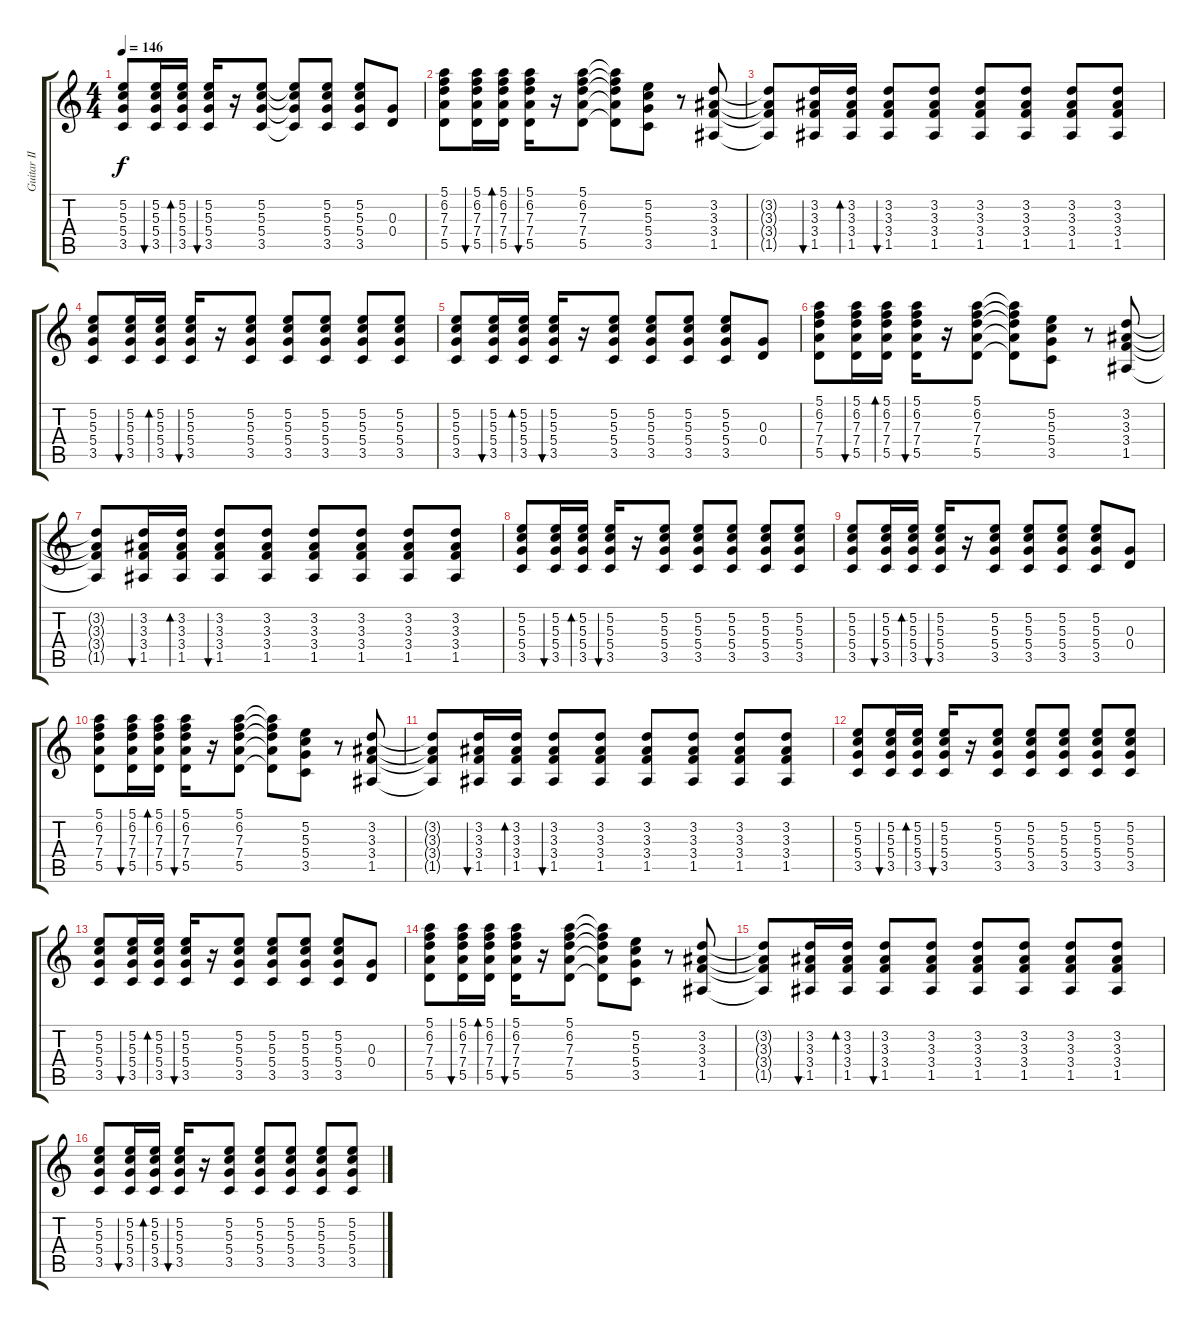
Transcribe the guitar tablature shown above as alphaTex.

\track ("Guitar II" "Guitar II") {instrument electricguitarjazz}
\staff {score tabs}
\tuning (E4 B3 G3 D3 A2 E2) {hide}
\ts (4 4)
\tempo 146
\clef g2
\ks c
(5.2 5.3 5.4 3.5).8{dy f} (5.2 5.3 5.4 3.5).16{bu 120} (5.2 5.3 5.4 3.5).16{bd 120} (5.2 5.3 5.4 3.5).16{bu 120} r.16 (5.2 5.3 5.4 3.5).8 (5.2{t} 5.3{t} 5.4{t} 3.5{t}).8 (5.2 5.3 5.4 3.5).8 (5.2 5.3 5.4 3.5).8 (0.3 0.4).8 |
(5.1 6.2 7.3 7.4 5.5).8 (5.1 6.2 7.3 7.4 5.5).16{bu 120} (5.1 6.2 7.3 7.4 5.5).16{bd 120} (5.1 6.2 7.3 7.4 5.5).16{bu 120} r.16 (5.1 6.2 7.3 7.4 5.5).8 (5.1{t} 6.2{t} 7.3{t} 7.4{t} 5.5{t}).8 (5.2 5.3 5.4 3.5).8 r.8 (3.2 3.3 3.4 1.5).8 |
(3.2{t} 3.3{t} 3.4{t} 1.5{t}).8 (3.2 3.3 3.4 1.5).16{bu 120} (3.2 3.3 3.4 1.5).16{bd 120} (3.2 3.3 3.4 1.5).8{bu 120} (3.2 3.3 3.4 1.5).8 (3.2 3.3 3.4 1.5).8 (3.2 3.3 3.4 1.5).8 (3.2 3.3 3.4 1.5).8 (3.2 3.3 3.4 1.5).8 |
(5.2 5.3 5.4 3.5).8 (5.2 5.3 5.4 3.5).16{bu 120} (5.2 5.3 5.4 3.5).16{bd 120} (5.2 5.3 5.4 3.5).16{bu 120} r.16 (5.2 5.3 5.4 3.5).8 (5.2 5.3 5.4 3.5).8 (5.2 5.3 5.4 3.5).8 (5.2 5.3 5.4 3.5).8 (5.2 5.3 5.4 3.5).8 |
(5.2 5.3 5.4 3.5).8 (5.2 5.3 5.4 3.5).16{bu 120} (5.2 5.3 5.4 3.5).16{bd 120} (5.2 5.3 5.4 3.5).16{bu 120} r.16 (5.2 5.3 5.4 3.5).8 (5.2 5.3 5.4 3.5).8 (5.2 5.3 5.4 3.5).8 (5.2 5.3 5.4 3.5).8 (0.3 0.4).8 |
(5.1 6.2 7.3 7.4 5.5).8 (5.1 6.2 7.3 7.4 5.5).16{bu 120} (5.1 6.2 7.3 7.4 5.5).16{bd 120} (5.1 6.2 7.3 7.4 5.5).16{bu 120} r.16 (5.1 6.2 7.3 7.4 5.5).8 (5.1{t} 6.2{t} 7.3{t} 7.4{t} 5.5{t}).8 (5.2 5.3 5.4 3.5).8 r.8 (3.2 3.3 3.4 1.5).8 |
(3.2{t} 3.3{t} 3.4{t} 1.5{t}).8 (3.2 3.3 3.4 1.5).16{bu 120} (3.2 3.3 3.4 1.5).16{bd 120} (3.2 3.3 3.4 1.5).8{bu 120} (3.2 3.3 3.4 1.5).8 (3.2 3.3 3.4 1.5).8 (3.2 3.3 3.4 1.5).8 (3.2 3.3 3.4 1.5).8 (3.2 3.3 3.4 1.5).8 |
(5.2 5.3 5.4 3.5).8 (5.2 5.3 5.4 3.5).16{bu 120} (5.2 5.3 5.4 3.5).16{bd 120} (5.2 5.3 5.4 3.5).16{bu 120} r.16 (5.2 5.3 5.4 3.5).8 (5.2 5.3 5.4 3.5).8 (5.2 5.3 5.4 3.5).8 (5.2 5.3 5.4 3.5).8 (5.2 5.3 5.4 3.5).8 |
(5.2 5.3 5.4 3.5).8 (5.2 5.3 5.4 3.5).16{bu 120} (5.2 5.3 5.4 3.5).16{bd 120} (5.2 5.3 5.4 3.5).16{bu 120} r.16 (5.2 5.3 5.4 3.5).8 (5.2 5.3 5.4 3.5).8 (5.2 5.3 5.4 3.5).8 (5.2 5.3 5.4 3.5).8 (0.3 0.4).8 |
(5.1 6.2 7.3 7.4 5.5).8 (5.1 6.2 7.3 7.4 5.5).16{bu 120} (5.1 6.2 7.3 7.4 5.5).16{bd 120} (5.1 6.2 7.3 7.4 5.5).16{bu 120} r.16 (5.1 6.2 7.3 7.4 5.5).8 (5.1{t} 6.2{t} 7.3{t} 7.4{t} 5.5{t}).8 (5.2 5.3 5.4 3.5).8 r.8 (3.2 3.3 3.4 1.5).8 |
(3.2{t} 3.3{t} 3.4{t} 1.5{t}).8 (3.2 3.3 3.4 1.5).16{bu 120} (3.2 3.3 3.4 1.5).16{bd 120} (3.2 3.3 3.4 1.5).8{bu 120} (3.2 3.3 3.4 1.5).8 (3.2 3.3 3.4 1.5).8 (3.2 3.3 3.4 1.5).8 (3.2 3.3 3.4 1.5).8 (3.2 3.3 3.4 1.5).8 |
(5.2 5.3 5.4 3.5).8 (5.2 5.3 5.4 3.5).16{bu 120} (5.2 5.3 5.4 3.5).16{bd 120} (5.2 5.3 5.4 3.5).16{bu 120} r.16 (5.2 5.3 5.4 3.5).8 (5.2 5.3 5.4 3.5).8 (5.2 5.3 5.4 3.5).8 (5.2 5.3 5.4 3.5).8 (5.2 5.3 5.4 3.5).8 |
(5.2 5.3 5.4 3.5).8 (5.2 5.3 5.4 3.5).16{bu 120} (5.2 5.3 5.4 3.5).16{bd 120} (5.2 5.3 5.4 3.5).16{bu 120} r.16 (5.2 5.3 5.4 3.5).8 (5.2 5.3 5.4 3.5).8 (5.2 5.3 5.4 3.5).8 (5.2 5.3 5.4 3.5).8 (0.3 0.4).8 |
(5.1 6.2 7.3 7.4 5.5).8 (5.1 6.2 7.3 7.4 5.5).16{bu 120} (5.1 6.2 7.3 7.4 5.5).16{bd 120} (5.1 6.2 7.3 7.4 5.5).16{bu 120} r.16 (5.1 6.2 7.3 7.4 5.5).8 (5.1{t} 6.2{t} 7.3{t} 7.4{t} 5.5{t}).8 (5.2 5.3 5.4 3.5).8 r.8 (3.2 3.3 3.4 1.5).8 |
(3.2{t} 3.3{t} 3.4{t} 1.5{t}).8 (3.2 3.3 3.4 1.5).16{bu 120} (3.2 3.3 3.4 1.5).16{bd 120} (3.2 3.3 3.4 1.5).8{bu 120} (3.2 3.3 3.4 1.5).8 (3.2 3.3 3.4 1.5).8 (3.2 3.3 3.4 1.5).8 (3.2 3.3 3.4 1.5).8 (3.2 3.3 3.4 1.5).8 |
(5.2 5.3 5.4 3.5).8 (5.2 5.3 5.4 3.5).16{bu 120} (5.2 5.3 5.4 3.5).16{bd 120} (5.2 5.3 5.4 3.5).16{bu 120} r.16 (5.2 5.3 5.4 3.5).8 (5.2 5.3 5.4 3.5).8 (5.2 5.3 5.4 3.5).8 (5.2 5.3 5.4 3.5).8 (5.2 5.3 5.4 3.5).8
